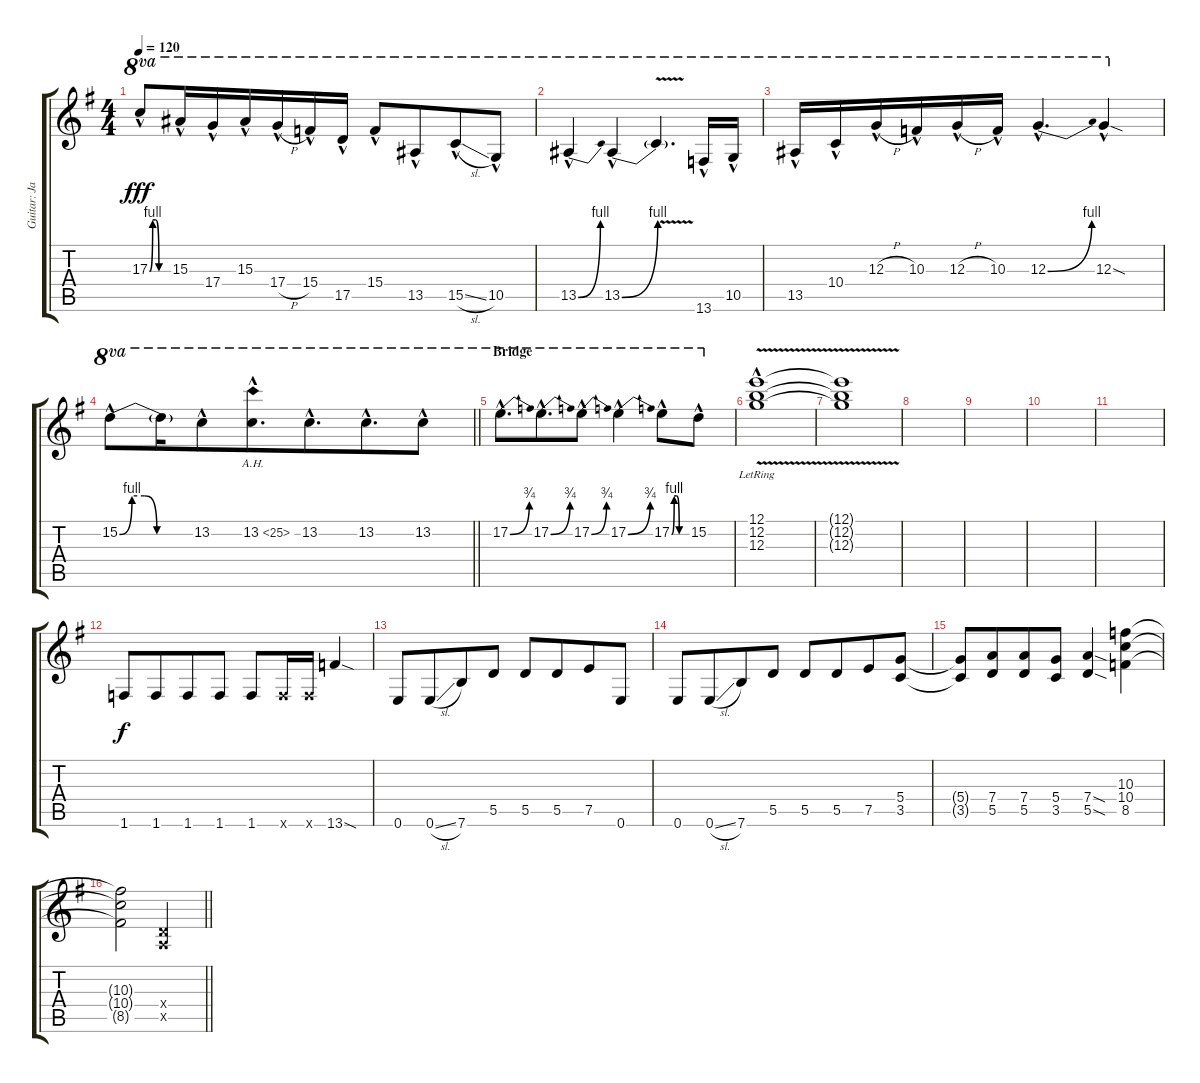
\track ("Guitar: Jan" "Guitar: Ja") {instrument overdrivenguitar}
\staff {score tabs}
\tuning (E4 B3 G3 D3 A2 E2) {hide}
\ts (4 4)
\tempo 120
\clef g2
\ks g
17.3{be (custom 0 0 10 4 20 4 30 0 60 0) hac}.8{ot 8va dy fff} 15.3{hac}.16{ot 8va} 17.4{hac}.16{ot 8va beam merge} 15.3{hac}.16{ot 8va} 17.4{h hac}.16{ot 8va} 15.4{hac}.16{ot 8va} 17.5{hac}.16{ot 8va beam split} 15.4{hac}.8{ot 8va} 13.5{hac}.8{ot 8va beam merge} 15.5{sl hac}.8{ot 8va} 10.5{hac}.8{ot 8va} |
13.5{be (bend 0 0 60 4) hac}.4{ot 8va} 13.5{be (bend 0 0 60 4) hac}.4{ot 8va} 13.5{v t}.4{d ot 8va} 13.6{hac}.16{ot 8va} 10.5{hac}.16{ot 8va} |
13.5{hac}.16{ot 8va} 10.4{hac}.16{ot 8va} 12.3{h hac}.16{ot 8va} 10.3{hac}.16{ot 8va beam merge} 12.3{h hac}.16{ot 8va} 10.3{hac}.16{ot 8va} 12.3{be (bend 0 0 60 4) hac}.4{d ot 8va} 12.3{sod hac}.4{ot 8va} |
\barLineRight lightlight
15.2{be (custom 0 0 10 4 20 4 30 0 60 0) hac}.8{ot 8va} 15.2{t}.16{ot 8va} 13.2{hac}.8{ot 8va beam merge} 13.2{ah 12 hac}.8{d ot 8va beam merge} 13.2{hac}.8{d ot 8va} 13.2{hac}.8{d ot 8va beam merge} 13.2{hac}.8{ot 8va} |
\section ("" "Bridge")
17.2{be (bend 0 0 60 3) hac}.8{d ot 8va} 17.2{be (bend 0 0 60 3) hac}.8{d ot 8va beam merge} 17.2{be (bend 0 0 60 3) hac}.8{ot 8va} 17.2{be (bend 0 0 60 3) hac}.4{ot 8va} 17.2{be (custom 0 0 10 4 20 4 30 0 60 0) hac}.8{ot 8va} 15.2{hac}.8{ot 8va} |
(12.1{hac lr} 12.2{hac lr} 12.3{v hac lr}).1 |
(12.1{t} 12.2{t} 12.3{t}).1 |
|
|
|
|
1.6.8{dy f} 1.6.8{beam merge} 1.6.8 1.6.8 1.6.8 1.6{x}.16 1.6{x}.16 13.6{sod}.4 |
0.6.8 0.6{sl}.8{beam merge} 7.6.8 5.5.8{beam split} 5.5.8 5.5.8{beam merge} 7.5.8 0.6.8 |
0.6.8 0.6{sl}.8{beam merge} 7.6.8 5.5.8 5.5.8 5.5.8{beam merge} 7.5.8 (5.4 3.5).8 |
(5.4{t} 3.5{t}).8 (7.4 5.5).8{beam merge} (7.4 5.5).8 (5.4 3.5).8 (7.4{sod} 5.5{sod}).4 (10.3 10.4 8.5).4 |
\barLineRight lightlight
(10.3{t} 10.4{t} 8.5{t}).2 (0.4{x} 0.5{x}).2
